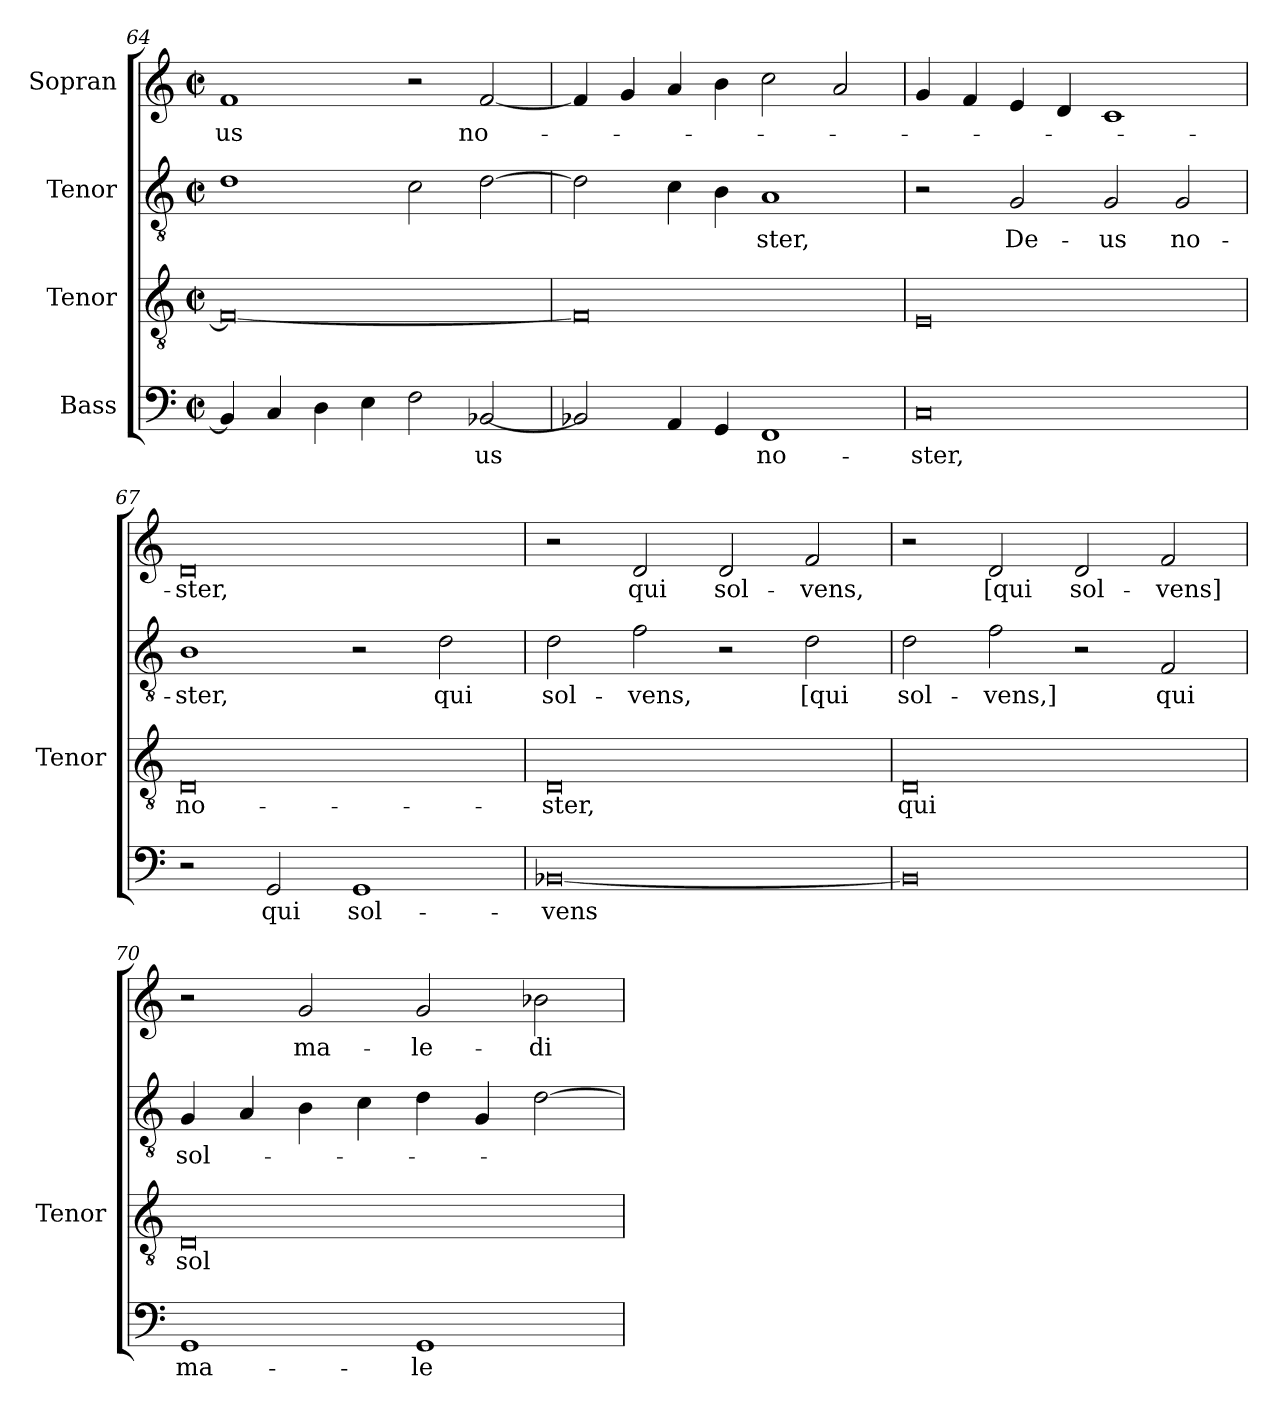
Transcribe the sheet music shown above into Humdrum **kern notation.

**kern	**text	**kern	**text	**kern	**text	**kern	**text
*part4	*part4	*part3	*part3	*part2	*part2	*part1	*part1
*staff4	*staff4	*staff3	*staff3	*staff2	*staff2	*staff1	*staff1
*I"Bass	*	*I"Tenor	*	*I"Tenor	*	*I"Sopran	*
*	*	*I'Tenor	*	*	*	*	*
!!LO:LB:g=z
*clefF4	*	*clefGv2	*	*clefGv2	*	*clefG2	*
*	*	*ITrd7c12	*	*ITrd7c12	*	*	*
*k[]	*	*k[]	*	*k[]	*	*k[]	*
*M2/2	*	*M2/2	*	*M2/2	*	*M2/2	*
*met(c|)	*	*met(c|)	*	*met(c|)	*	*met(c|)	*
=64	=64	=64	=64	=64	=64	=64	=64
!	!	!	!	!	!	!	!LO:LY:b:color=#000000
4BB-i/]	.	0FFi_<	.	1Di	.	1fi	-us
4Ci/	.	.	.	.	.	.	.
4Di\	.	.	.	.	.	.	.
4Ei\	.	.	.	.	.	.	.
2Fi\	.	.	.	2Ci\	.	2r	.
!	!LO:LY:b:color=#000000	!	!	!	!	!	!
!	!	!	!	!	!	!	!LO:LY:b:color=#000000
[<2BB-Xi/	-us	.	.	[>2Di\	.	[<2fi/	no-
=65	=65	=65	=65	=65	=65	=65	=65
2BB-Xi/]	.	0FFi]	.	2Di\]	.	4fi/]	.
.	.	.	.	.	.	4gi/	.
4AAi/	.	.	.	4Ci\	.	4ai/	.
4GGi/	.	.	.	4BBi\	.	4bi\	.
!	!LO:LY:b:color=#000000	!	!	!	!	!	!
!	!	!	!	!	!LO:LY:b:color=#000000	!	!
1FFi	no-	.	.	1AAi	-ster,	2cci\	.
.	.	.	.	.	.	2ai/	.
=66	=66	=66	=66	=66	=66	=66	=66
!	!LO:LY:b:color=#000000	!	!	!	!	!	!
0Ci	-ster,	0EEi	.	2r	.	4gi/	.
.	.	.	.	.	.	4fi/	.
!	!	!	!	!	!LO:LY:b:color=#000000	!	!
.	.	.	.	2GGi/	De-	4ei/	.
.	.	.	.	.	.	4di/	.
!	!	!	!	!	!LO:LY:b:color=#000000	!	!
.	.	.	.	2GGi/	-us	1ci	.
!	!	!	!	!	!LO:LY:b:color=#000000	!	!
.	.	.	.	2GGi/	no-	.	.
=67	=67	=67	=67	=67	=67	=67	=67
!	!	!	!LO:LY:b:color=#000000	!	!	!	!
!	!	!	!	!	!LO:LY:b:color=#000000	!	!
!	!	!	!	!	!	!	!LO:LY:b:color=#000000
2r	.	0DDi	no-	1BBi	-ster,	0di	-ster,
!	!LO:LY:b:color=#000000	!	!	!	!	!	!
2GGi/	qui	.	.	.	.	.	.
!	!LO:LY:b:color=#000000	!	!	!	!	!	!
1GGi	sol-	.	.	2r	.	.	.
!	!	!	!	!	!LO:LY:b:color=#000000	!	!
.	.	.	.	2Di\	qui	.	.
=68	=68	=68	=68	=68	=68	=68	=68
!	!LO:LY:b:color=#000000	!	!	!	!	!	!
!	!	!	!LO:LY:b:color=#000000	!	!	!	!
!	!	!	!	!	!LO:LY:b:color=#000000	!	!
[<0BB-Xi	-vens	0DDi	-ster,	2Di\	sol-	2r	.
!	!	!	!	!	!LO:LY:b:color=#000000	!	!
!	!	!	!	!	!	!	!LO:LY:b:color=#000000
.	.	.	.	2Fi\	-vens,	2di/	qui
!	!	!	!	!	!	!	!LO:LY:b:color=#000000
.	.	.	.	2r	.	2di/	sol-
!	!	!	!	!	!LO:LY:b:color=#000000	!	!
!	!	!	!	!	!	!	!LO:LY:b:color=#000000
.	.	.	.	2Di\	[qui	2fi/	-vens,
=69	=69	=69	=69	=69	=69	=69	=69
!	!	!	!LO:LY:b:color=#000000	!	!	!	!
!	!	!	!	!	!LO:LY:b:color=#000000	!	!
0BB-i]	.	0DDi	qui	2Di\	sol-	2r	.
!	!	!	!	!	!LO:LY:b:color=#000000	!	!
!	!	!	!	!	!	!	!LO:LY:b:color=#000000
.	.	.	.	2Fi\	-vens,]	2di/	[qui
!	!	!	!	!	!	!	!LO:LY:b:color=#000000
.	.	.	.	2r	.	2di/	sol-
!	!	!	!	!	!LO:LY:b:color=#000000	!	!
!	!	!	!	!	!	!	!LO:LY:b:color=#000000
.	.	.	.	2FFi/	qui	2fi/	-vens]
=70	=70	=70	=70	=70	=70	=70	=70
!	!LO:LY:b:color=#000000	!	!	!	!	!	!
!	!	!	!LO:LY:b:color=#000000	!	!	!	!
!	!	!	!	!	!LO:LY:b:color=#000000	!	!
1GGi	ma-	0DDi	sol-	4GGi/	sol-	2r	.
.	.	.	.	4AAi/	.	.	.
!	!	!	!	!	!	!	!LO:LY:b:color=#000000
.	.	.	.	4BBi\	.	2gi/	ma-
.	.	.	.	4Ci\	.	.	.
!	!LO:LY:b:color=#000000	!	!	!	!	!	!
!	!	!	!	!	!	!	!LO:LY:b:color=#000000
1GGi	-le-	.	.	4Di\	.	2gi/	-le-
.	.	.	.	4GGi/	.	.	.
!	!	!	!	!	!	!	!LO:LY:b:color=#000000
.	.	.	.	[>2Di\	.	2b-Xi\	-di-
=	=	=	=	=	=	=	=
*-	*-	*-	*-	*-	*-	*-	*-
